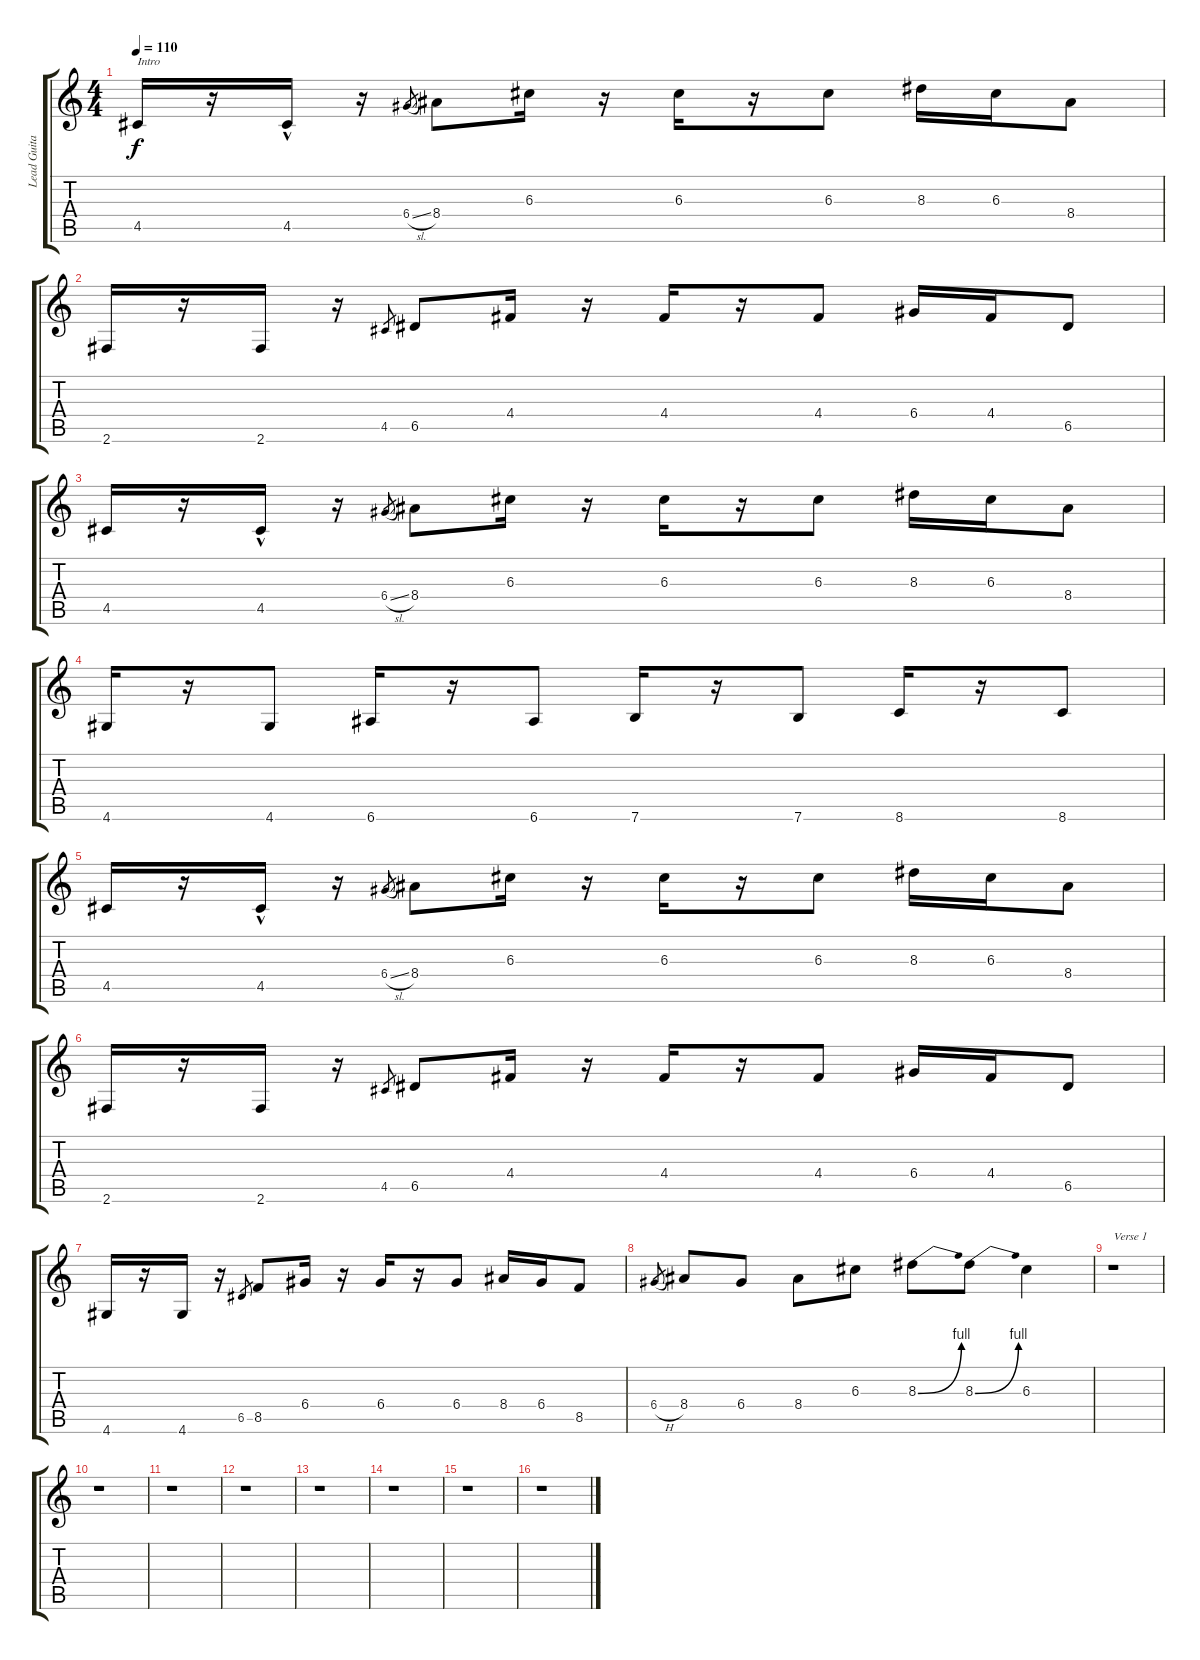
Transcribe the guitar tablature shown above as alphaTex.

\track ("Lead Guitar" "Lead Guita") {instrument overdrivenguitar}
\staff {score tabs}
\tuning (E4 B3 G3 D3 A2 E2) {hide}
\ts (4 4)
\tempo 110
\clef g2
\ks c
4.5.16{txt "Intro" dy f instrument overdrivenguitar} r.16 4.5{hac}.16 r.16 6.4{sl}.8{gr} 8.4.8 6.3.16 r.16 6.3.16 r.16 6.3.8 8.3.16 6.3.16 8.4.8 |
2.6.16 r.16 2.6.16 r.16 4.5.8{gr} 6.5.8 4.4.16 r.16 4.4.16 r.16 4.4.8 6.4.16 4.4.16 6.5.8 |
4.5.16 r.16 4.5{hac}.16 r.16 6.4{sl}.8{gr} 8.4.8 6.3.16 r.16 6.3.16 r.16 6.3.8 8.3.16 6.3.16 8.4.8 |
4.6.16 r.16 4.6.8 6.6.16 r.16 6.6.8 7.6.16 r.16 7.6.8 8.6.16 r.16 8.6.8 |
4.5.16 r.16 4.5{hac}.16 r.16 6.4{sl}.8{gr} 8.4.8 6.3.16 r.16 6.3.16 r.16 6.3.8 8.3.16 6.3.16 8.4.8 |
2.6.16 r.16 2.6.16 r.16 4.5.8{gr} 6.5.8 4.4.16 r.16 4.4.16 r.16 4.4.8 6.4.16 4.4.16 6.5.8 |
4.6.16 r.16 4.6.16 r.16 6.5.8{gr} 8.5.8 6.4.16 r.16 6.4.16 r.16 6.4.8 8.4.16 6.4.16 8.5.8 |
6.4{h}.8{gr} 8.4.8 6.4.8 8.4.8 6.3.8 8.3{be (bend 0 0 60 4)}.8 8.3{be (bend 0 0 60 4)}.8 6.3.4 |
r.1{txt "Verse 1"} |
r.1 |
r.1 |
r.1 |
r.1 |
r.1 |
r.1 |
r.1
